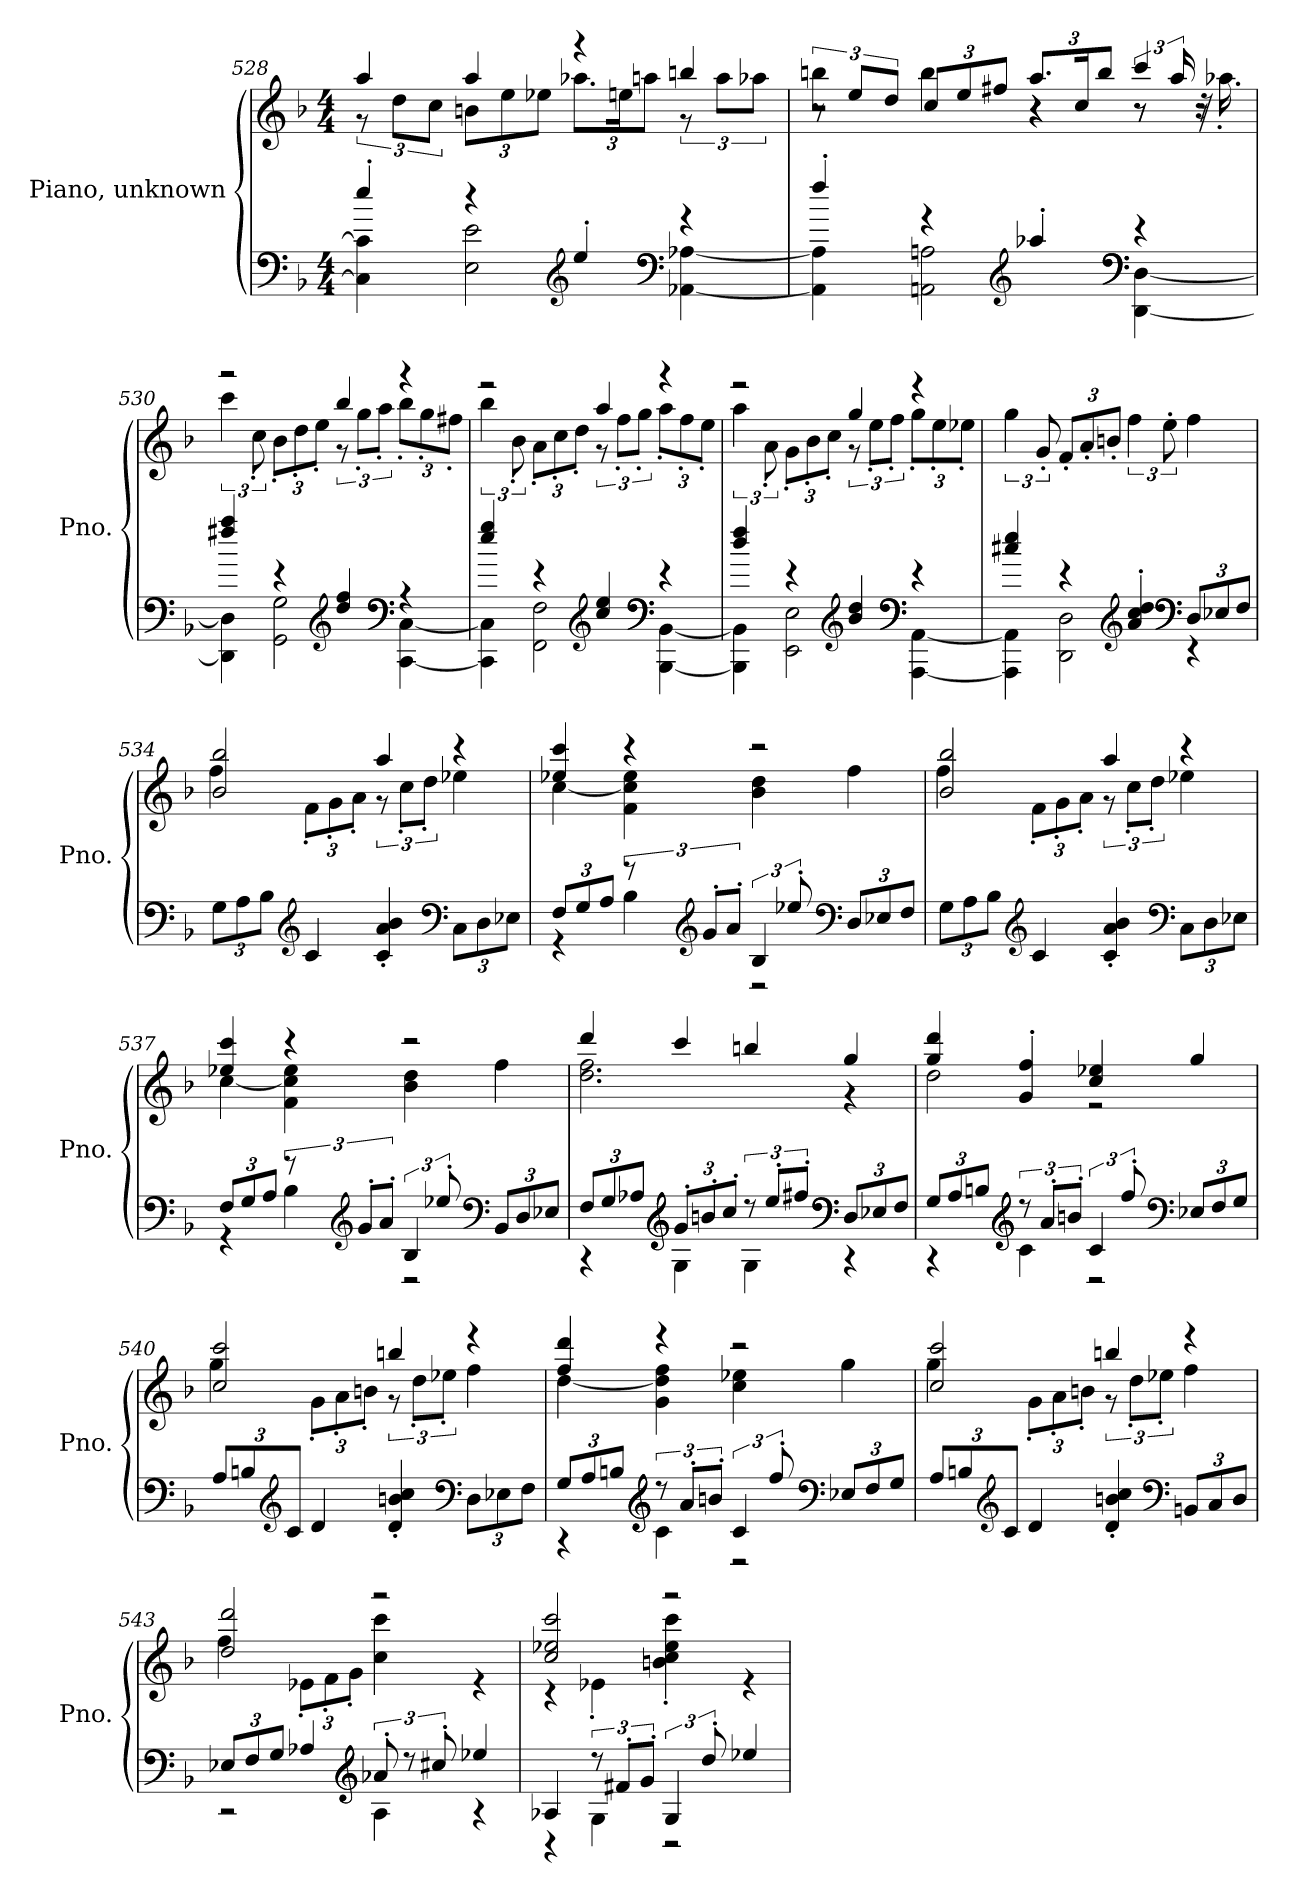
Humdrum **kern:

**kern	**kern
*part1	*part1
*staff2	*staff1
*I"Piano, unknown	*
*I'Pno.	*
*clefF4	*clefG2
*k[b-]	*k[b-]
*M4/4	*M4/4
=528	=528
*^	*^
4ee'/	4C\] 4c\]	4aa/	12r
.	.	.	12dd\L
.	.	.	12cc\J
*	*	*	*Xbrackettup
4r	2E\ 2e\	4aa/	12bn\L
.	.	.	12ee\
.	.	.	12ee-X\J
*clefG2	*	*	*
4ee'/	.	4r	12.aa-X\L
.	.	.	24een\K
.	.	.	12aan\J
*clefF4	*	*	*
*	*	*	*brackettup
4r	[4AA-X\ [4A-X\	4bbn/	12r
.	.	.	12aa\L
.	.	.	12aa-X\J
!!LO:PB:g=z
=529	=529	=529	=529
*	*	*	*^
4ff'/	4AA-\] 4A-\]	2r	4bbn\	12r
.	.	.	.	12ee/L
.	.	.	.	12dd/J
*	*	*	*	*Xbrackettup
4r	2AAn\ 2An\	.	4bb\	12cc/L
.	.	.	.	12ee/
.	.	.	.	12ff#X/J
*clefG2	*	*	*	*
4aa-X'/	.	4r	4r	12.aa/L
.	.	.	.	24cc/K
.	.	.	.	12bb/J
*clefF4	*	*	*	*
*	*	*	*	*brackettup
4r	[4DD\ [4D\	4ccc/	8r	12r
.	.	.	.	24aa/
.	.	.	32r	8r
.	.	.	16.aa-X'\	.
*	*	*	*v	*v
=530	=530	=530	=530
4ff#X/ 4aa/	4DD\] 4D\]	2r	6ccc\
.	.	.	12cc'\
*	*	*	*Xbrackettup
4r	2GG\ 2G\	.	12b-'\L
.	.	.	12dd'\
.	.	.	12ee'\J
*clefG2	*	*	*
*	*	*	*brackettup
4dd/ 4ff#/	.	4bb-/	12r
.	.	.	12gg'\L
.	.	.	12aa'\J
*clefF4	*	*	*
*	*	*	*Xbrackettup
4r	[4CC\ [4C\	4r	12bb-'\L
.	.	.	12gg'\
.	.	.	12ff#X'\J
!!LO:LB:g=z	!!
=531	=531	=531	=531
*	*	*	*brackettup
4ee/ 4gg/	4CC\] 4C\]	2r	6bb-\
.	.	.	12b-'\
*	*	*	*Xbrackettup
4r	2FF\ 2F\	.	12a'\L
.	.	.	12cc'\
.	.	.	12dd'\J
*clefG2	*	*	*
*	*	*	*brackettup
4cc/ 4ee/	.	4aa/	12r
.	.	.	12ff'\L
.	.	.	12gg'\J
*clefF4	*	*	*
*	*	*	*Xbrackettup
4r	[4BBB-\ [4BB-\	4r	12aa'\L
.	.	.	12ff'\
.	.	.	12ee'\J
=532	=532	=532	=532
*	*	*	*brackettup
4dd/ 4ff/	4BBB-\] 4BB-\]	2r	6aa\
.	.	.	12a'\
*	*	*	*Xbrackettup
4r	2EE\ 2E\	.	12g'\L
.	.	.	12b-'\
.	.	.	12cc'\J
*clefG2	*	*	*
*	*	*	*brackettup
4b-/ 4dd/	.	4gg/	12r
.	.	.	12ee'\L
.	.	.	12ff'\J
*clefF4	*	*	*
*	*	*	*Xbrackettup
4r	[4AAA\ [4AA\	4r	12gg'\L
.	.	.	12ee'\
.	.	.	12ee-X'\J
*	*	*v	*v
=533	=533	=533
*	*	*brackettup
4cc#X/ 4ee/	4AAA\] 4AA\]	6gg\
.	.	12g'/
*	*	*Xbrackettup
4r	2DD\ 2D\	12f'/L
.	.	12a'/
.	.	12bn'/J
*clefG2	*	*
*	*	*brackettup
4a/' 4cc#/' 4dd/'	.	6ff\
.	.	12ee'\
*clefF4	*	*
*Xbrackettup	*	*
12D/L	4r	4ff\
12E-X/	.	.
12F/J	.	.
*v	*v	*
!!LO:LB:g=z
=534	=534
*	*^
12G\L	2b-/ 2bb-/	4ff\
12A\	.	.
12B-\J	.	.
*clefG2	*	*
*	*	*Xbrackettup
4c/	.	12f'\L
.	.	12g'\
.	.	12a'\J
*	*	*brackettup
4c/' 4a/' 4b-/'	4aa/	12r
.	.	12cc'\L
.	.	12dd'\J
*clefF4	*	*
12C\L	4r	4ee-X\
12D\	.	.
12E-X\J	.	.
=535	=535	=535
*^	*	*
12F/L	4r	4ee-X/ 4ccc/	[4cc\
12G/	.	.	.
12A/J	.	.	.
*brackettup	*	*	*
12r	4B-\	4r	4f\ 4cc\] 4ee-\
*clefG2	*	*	*
12g'/L	.	.	.
12a'/J	.	.	.
6B-/	2r	2r	4b-\ 4dd\
12ee-X'/	.	.	.
*clefF4	*	*	*
*Xbrackettup	*	*	*
12D/L	.	.	4ff\
12E-X/	.	.	.
12F/J	.	.	.
*v	*v	*	*
!!LO:LB:g=z	!!
=536	=536	=536
12G\L	2b-/ 2bb-/	4ff\
12A\	.	.
12B-\J	.	.
*clefG2	*	*
*	*	*Xbrackettup
4c/	.	12f'\L
.	.	12g'\
.	.	12a'\J
*	*	*brackettup
4c/' 4a/' 4b-/'	4aa/	12r
.	.	12cc'\L
.	.	12dd'\J
*clefF4	*	*
12C\L	4r	4ee-X\
12D\	.	.
12E-X\J	.	.
=537	=537	=537
*^	*	*
12F/L	4r	4ee-X/ 4ccc/	[4cc\
12G/	.	.	.
12A/J	.	.	.
*brackettup	*	*	*
12r	4B-\	4r	4f\ 4cc\] 4ee-\
*clefG2	*	*	*
12g'/L	.	.	.
12a'/J	.	.	.
6B-/	2r	2r	4b-\ 4dd\
12ee-X'/	.	.	.
*clefF4	*	*	*
*Xbrackettup	*	*	*
12BB-/L	.	.	4ff\
12D/	.	.	.
12E-X/J	.	.	.
!!LO:LB:g=z	!!
=538	=538	=538	=538
12F/L	4r	4ddd/	2.dd\ 2.ff\
12G/	.	.	.
12A-X/J	.	.	.
*clefG2	*	*	*
12g'/L	4G\	4ccc/	.
12bn'/	.	.	.
12cc'/J	.	.	.
*brackettup	*	*	*
12r	4G\	4bbn/	.
12ee'/L	.	.	.
12ff#X'/J	.	.	.
*clefF4	*	*	*
*Xbrackettup	*	*	*
12D/L	4r	4gg/	4r
12E-X/	.	.	.
12F/J	.	.	.
=539	=539	=539	=539
12G/L	4r	4gg/ 4ddd/	2dd\
12A/	.	.	.
12Bn/J	.	.	.
*clefG2	*	*	*
*brackettup	*	*	*
12r	4c\	4g/' 4ff/'	.
12a'/L	.	.	.
12bn'/J	.	.	.
6c/	2r	4cc/ 4ee-X/	2r
12ff'/	.	.	.
*clefF4	*	*	*
*Xbrackettup	*	*	*
12E-X/L	.	4gg/	.
12F/	.	.	.
12G/J	.	.	.
*v	*v	*	*
!!LO:LB:g=z	!!
=540	=540	=540
12A/L	2cc/ 2ccc/	4gg\
12Bn/	.	.
*clefG2	*	*
12c/J	.	.
*	*	*Xbrackettup
4d/	.	12g'\L
.	.	12a'\
.	.	12bn'\J
*	*	*brackettup
4d/' 4bn/' 4cc/'	4bbn/	12r
.	.	12dd'\L
.	.	12ee-X'\J
*clefF4	*	*
12D\L	4r	4ff\
12E-X\	.	.
12F\J	.	.
=541	=541	=541
*^	*	*
12G/L	4r	4ff/ 4ddd/	[4dd\
12A/	.	.	.
12Bn/J	.	.	.
*clefG2	*	*	*
*brackettup	*	*	*
12r	4c\	4r	4g\ 4dd\] 4ff\
12a'/L	.	.	.
12bn'/J	.	.	.
6c/	2r	2r	4cc\ 4ee-X\
12ff'/	.	.	.
*clefF4	*	*	*
*Xbrackettup	*	*	*
12E-X/L	.	.	4gg\
12F/	.	.	.
12G/J	.	.	.
*v	*v	*	*
!!LO:PB:g=z	!!
=542	=542	=542
12A/L	2cc/ 2ccc/	4gg\
12Bn/	.	.
*clefG2	*	*
12c/J	.	.
*	*	*Xbrackettup
4d/	.	12g'\L
.	.	12a'\
.	.	12bn'\J
*	*	*brackettup
4d/' 4bn/' 4cc/'	4bbn/	12r
.	.	12dd'\L
.	.	12ee-X'\J
*clefF4	*	*
12BBn/L	4r	4ff\
12C/	.	.
12D/J	.	.
=543	=543	=543
*^	*	*
12E-X/L	2r	2dd/ 2ddd/	4ff\
12F/	.	.	.
12G/J	.	.	.
*	*	*	*Xbrackettup
4A-X/	.	.	12e-X'\L
.	.	.	12f'\
.	.	.	12g'\J
*clefG2	*	*	*
*brackettup	*	*	*
12a-X'/	4A-\	2r	4cc\ 4ccc\
12r	.	.	.
12cc#X'/	.	.	.
4ee-X/	4r	.	4r
=544	=544	=544	=544
4A-X/	4r	2cc/ 2ee-X/ 2ccc/	4r
12r	4G\	.	4e-X'\
12f#X'/L	.	.	.
12g'/J	.	.	.
6G/	2r	2r	4bn\' 4cc\' 4ee-\' 4ccc\'
12dd'/	.	.	.
4ee-X/	.	.	4r
*v	*v	*	*
*	*v	*v
=	=
*-	*-
